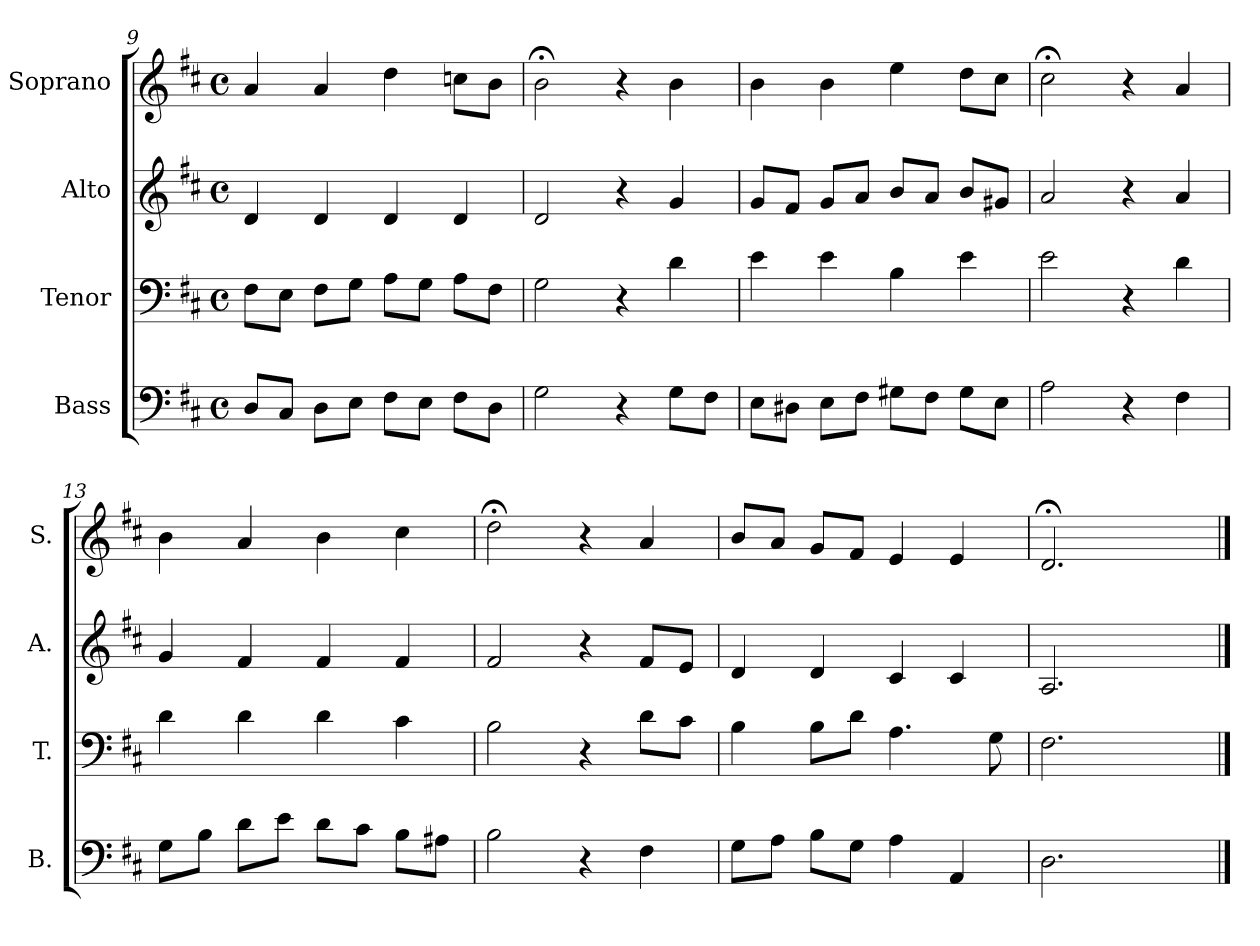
**kern	**kern	**kern	**kern
*part4	*part3	*part2	*part1
*staff4	*staff3	*staff2	*staff1
*I"Bass	*I"Tenor	*I"Alto	*I"Soprano
*I'B.	*I'T.	*I'A.	*I'S.
*clefF4	*clefF4	*clefG2	*clefG2
*k[f#c#]	*k[f#c#]	*k[f#c#]	*k[f#c#]
*D:	*D:	*D:	*D:
*M4/4	*M4/4	*M4/4	*M4/4
*met(c)	*met(c)	*met(c)	*met(c)
=9	=9	=9	=9
8D/L	8F#\L	4d/	4a/
8C#/J	8E\J	.	.
8D\L	8F#\L	4d/	4a/
8E\J	8G\J	.	.
8F#\L	8A\L	4d/	4dd\
8E\J	8G\J	.	.
8F#\L	8A\L	4d/	8ccn\L
8D\J	8F#\J	.	8b\J
=10	=10	=10	=10
2G\	2G\	2d/	2b;<\
4r	4r	4r	4r
8G\L	4d\	4g/	4b\
8F#\J	.	.	.
!!LO:LB:g=z
=11	=11	=11	=11
8E\L	4e\	8g/L	4b\
8D#X\J	.	8f#/J	.
8E\L	4e\	8g/L	4b\
8F#\J	.	8a/J	.
8G#X\L	4B\	8b/L	4ee\
8F#\J	.	8a/J	.
8G#\L	4e\	8b/L	8dd\L
8E\J	.	8g#X/J	8cc#\J
=12	=12	=12	=12
2A\	2e\	2a/	2cc#;<\
4r	4r	4r	4r
4F#\	4d\	4a/	4a/
=13	=13	=13	=13
8G\L	4d\	4g/	4b\
8B\J	.	.	.
8d\L	4d\	4f#/	4a/
8e\J	.	.	.
8d\L	4d\	4f#/	4b\
8c#\J	.	.	.
8B\L	4c#\	4f#/	4cc#\
8A#X\J	.	.	.
=14	=14	=14	=14
2B\	2B\	2f#/	2dd;<\
4r	4r	4r	4r
4F#\	8d\L	8f#/L	4a/
.	8c#\J	8e/J	.
=15	=15	=15	=15
8G\L	4B\	4d/	8b/L
8A\J	.	.	8a/J
8B\L	8B\L	4d/	8g/L
8G\J	8d\J	.	8f#/J
4A\	4.A\	4c#/	4e/
4AA/	.	4c#/	4e/
.	8G\	.	.
=16	=16	=16	=16
2.D\	2.F#\	2.A/	2.d;</
4ryy	4ryy	4ryy	4ryy
==	==	==	==
*-	*-	*-	*-
